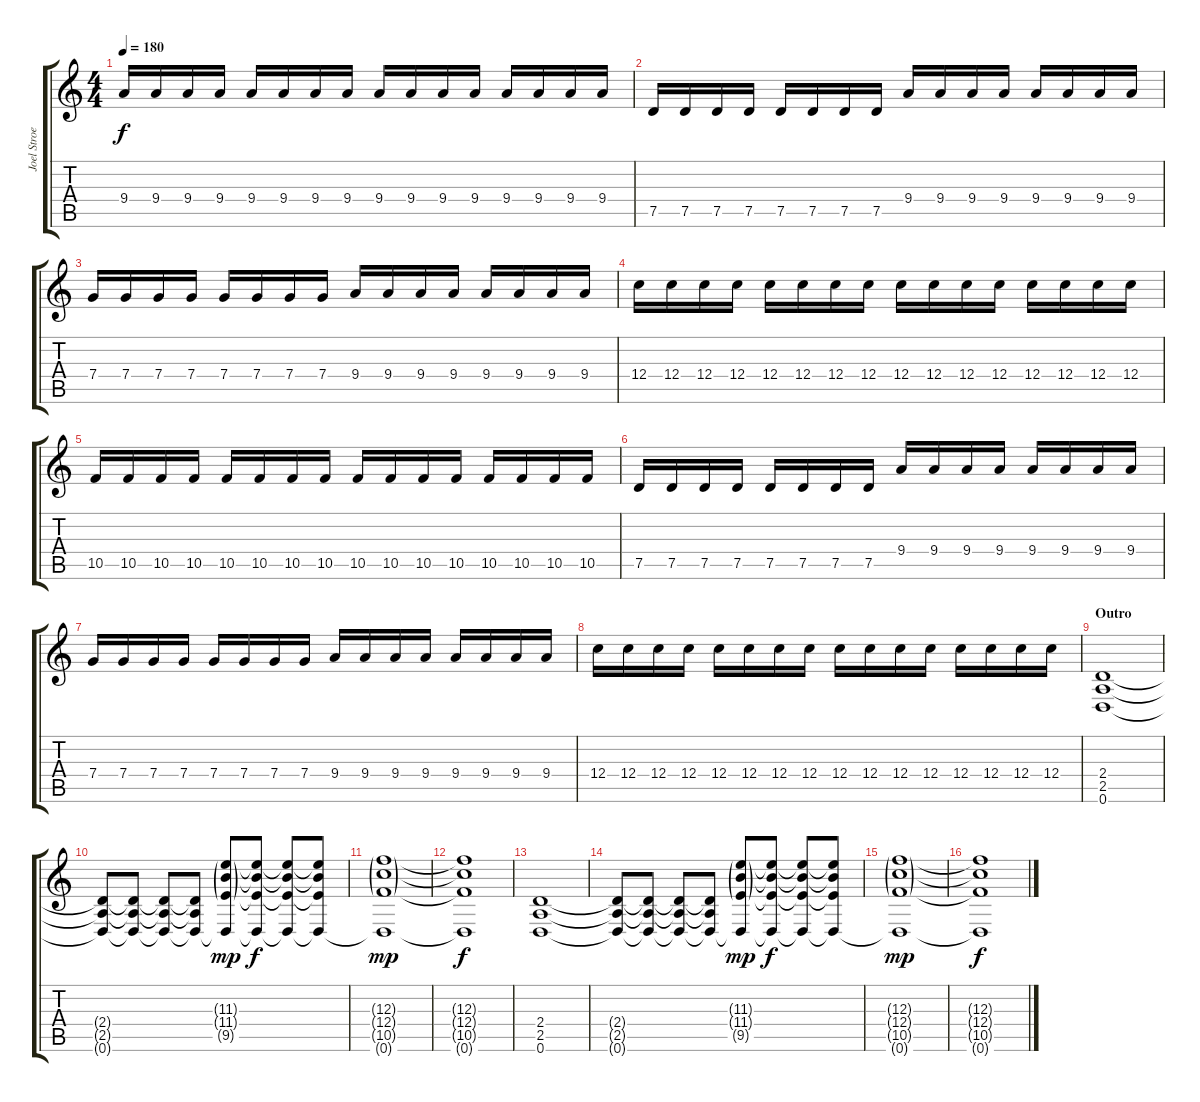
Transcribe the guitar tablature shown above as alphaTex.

\track ("Joel Stroetzel" "Joel Stroe") {instrument distortionguitar}
\staff {score tabs}
\tuning (D4 A3 F3 C3 G2 D2) {hide}
\ts (4 4)
\tempo 180
\clef g2
\ks c
9.4.16{dy f} 9.4.16 9.4.16 9.4.16 9.4.16 9.4.16 9.4.16 9.4.16 9.4.16 9.4.16 9.4.16 9.4.16 9.4.16 9.4.16 9.4.16 9.4.16 |
7.5.16 7.5.16 7.5.16 7.5.16 7.5.16 7.5.16 7.5.16 7.5.16 9.4.16 9.4.16 9.4.16 9.4.16 9.4.16 9.4.16 9.4.16 9.4.16 |
7.4.16 7.4.16 7.4.16 7.4.16 7.4.16 7.4.16 7.4.16 7.4.16 9.4.16 9.4.16 9.4.16 9.4.16 9.4.16 9.4.16 9.4.16 9.4.16 |
12.4.16 12.4.16 12.4.16 12.4.16 12.4.16 12.4.16 12.4.16 12.4.16 12.4.16 12.4.16 12.4.16 12.4.16 12.4.16 12.4.16 12.4.16 12.4.16 |
10.5.16 10.5.16 10.5.16 10.5.16 10.5.16 10.5.16 10.5.16 10.5.16 10.5.16 10.5.16 10.5.16 10.5.16 10.5.16 10.5.16 10.5.16 10.5.16 |
7.5.16 7.5.16 7.5.16 7.5.16 7.5.16 7.5.16 7.5.16 7.5.16 9.4.16 9.4.16 9.4.16 9.4.16 9.4.16 9.4.16 9.4.16 9.4.16 |
7.4.16 7.4.16 7.4.16 7.4.16 7.4.16 7.4.16 7.4.16 7.4.16 9.4.16 9.4.16 9.4.16 9.4.16 9.4.16 9.4.16 9.4.16 9.4.16 |
12.4.16 12.4.16 12.4.16 12.4.16 12.4.16 12.4.16 12.4.16 12.4.16 12.4.16 12.4.16 12.4.16 12.4.16 12.4.16 12.4.16 12.4.16 12.4.16 |
\section ("" "Outro")
(2.4 2.5 0.6).1 |
(2.4{t} 2.5{t} 0.6{t}).8 (2.4{t} 2.5{t} 0.6{t}).8 (2.4{t} 2.5{t} 0.6{t}).8 (2.4{t} 2.5{t} 0.6{t}).8 (11.3{g} 11.4{g} 9.5{g} 0.6{t}).8{dy mp} (11.3{t} 11.4{t} 9.5{t} 0.6{t}).8{dy f} (11.3{t} 11.4{t} 9.5{t} 0.6{t}).8 (11.3{t} 11.4{t} 9.5{t} 0.6{t}).8 |
(12.3{g} 12.4{g} 10.5{g} 0.6{t}).1{dy mp} |
(12.3{t} 12.4{t} 10.5{t} 0.6{t}).1{dy f} |
(2.4 2.5 0.6).1 |
(2.4{t} 2.5{t} 0.6{t}).8 (2.4{t} 2.5{t} 0.6{t}).8 (2.4{t} 2.5{t} 0.6{t}).8 (2.4{t} 2.5{t} 0.6{t}).8 (11.3{g} 11.4{g} 9.5{g} 0.6{t}).8{dy mp} (11.3{t} 11.4{t} 9.5{t} 0.6{t}).8{dy f} (11.3{t} 11.4{t} 9.5{t} 0.6{t}).8 (11.3{t} 11.4{t} 9.5{t} 0.6{t}).8 |
(12.3{g} 12.4{g} 10.5{g} 0.6{t}).1{dy mp} |
(12.3{t} 12.4{t} 10.5{t} 0.6{t}).1{dy f}
